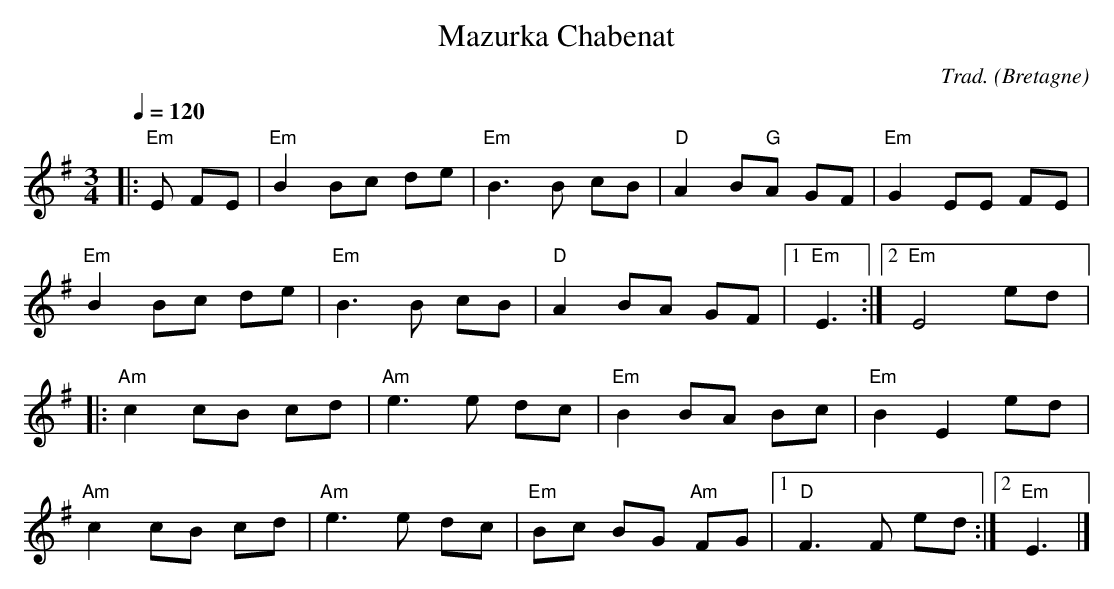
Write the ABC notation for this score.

X:1
T:Mazurka Chabenat
C:Trad.
O:Bretagne
M:3/4
L:1/8
Q:1/4=120
K:G
|: "Em"E FE | "Em"B2 Bc de | "Em"B3B cB | "D"A2 B"G"A GF | "Em"G2 EE FE |
"Em"B2 Bc de |"Em"B3B cB | "D"A2 BA GF |1 "Em"E3 :|2 "Em"E4 ed |:
"Am"c2 cB cd |"Am"e3e dc | "Em"B2 BA Bc | "Em"B2 E2 ed |
"Am"c2 cB cd |"Am"e3e dc | "Em"Bc BG "Am"FG |1 "D"F3 F ed :|2 "Em"E3 |]
